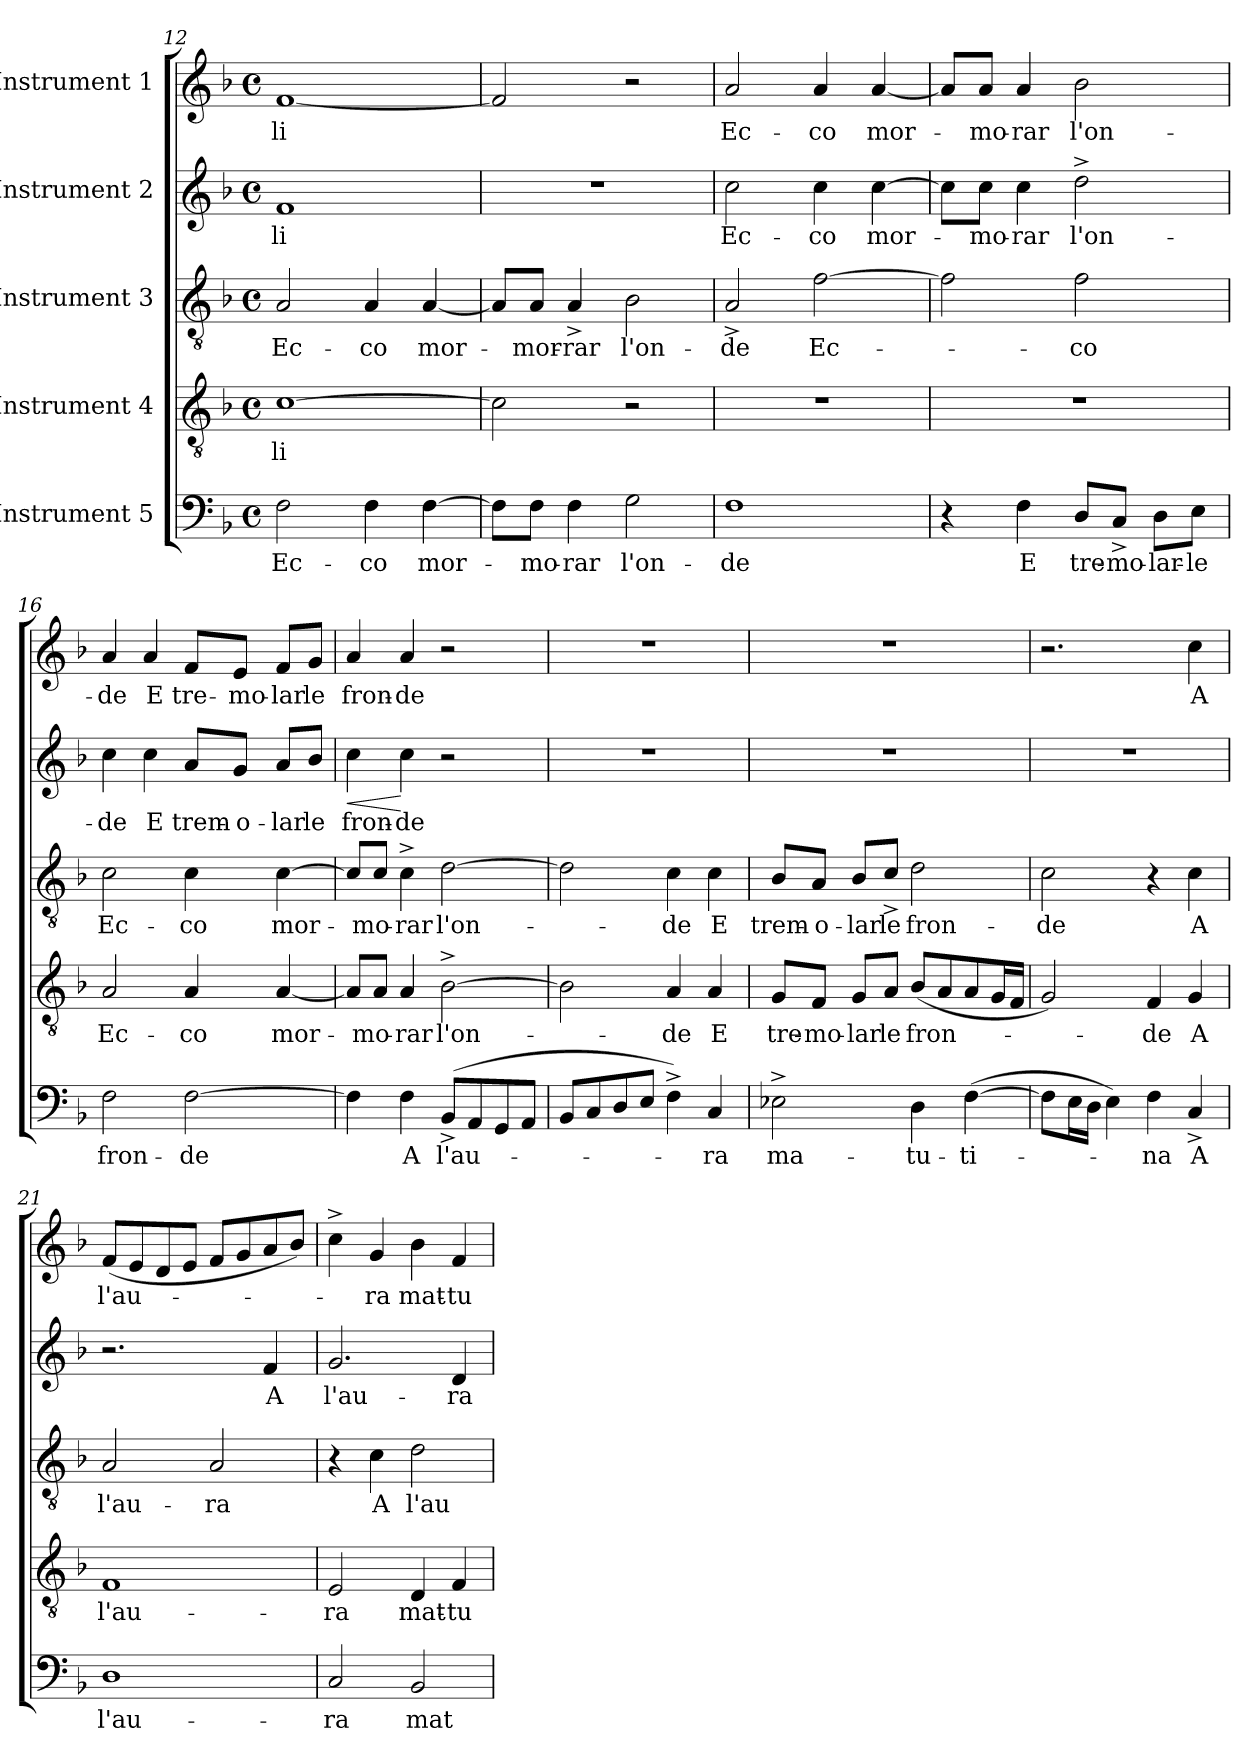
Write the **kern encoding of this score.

**kern	**text	**kern	**text	**kern	**text	**kern	**text	**dynam	**kern	**text
*part5	*part5	*part4	*part4	*part3	*part3	*part2	*part2	*part2	*part1	*part1
*staff5	*staff5	*staff4	*staff4	*staff3	*staff3	*staff2	*staff2	*staff2	*staff1	*staff1
*I"Instrument 5	*	*I"Instrument 4	*	*I"Instrument 3	*	*I"Instrument 2	*	*	*I"Instrument 1	*
!!LO:PB:g=z
*clefF4	*	*clefGv2	*	*clefGv2	*	*clefG2	*	*	*clefG2	*
*k[b-]	*	*k[b-]	*	*k[b-]	*	*k[b-]	*	*	*k[b-]	*
*F:	*	*F:	*	*F:	*	*F:	*	*	*F:	*
*M4/4	*	*M4/4	*	*M4/4	*	*M4/4	*	*	*M4/4	*
*met(c)	*	*met(c)	*	*met(c)	*	*met(c)	*	*	*met(c)	*
=12	=12	=12	=12	=12	=12	=12	=12	=12	=12	=12
!	!LO:LY:b	!	!LO:LY:b:cj	!	!LO:LY:b	!	!LO:LY:b:cj	!	!	!LO:LY:b:cj
2F\	Ec-	[>1c	-li	2A/	Ec-	1f	-li	.	[<1f	-li
!	!LO:LY:b:rj	!	!	!	!LO:LY:b:rj	!	!	!	!	!
4F\	-co	.	.	4A/	-co	.	.	.	.	.
!	!LO:LY:b	!	!	!	!LO:LY:b	!	!	!	!	!
[>4F\	mor-	.	.	[<4A/	mor-	.	.	.	.	.
=13	=13	=13	=13	=13	=13	=13	=13	=13	=13	=13
8F\L]	.	2c\]	.	8A/L]	.	1r	.	.	2f/]	.
!	!LO:LY:b	!	!	!	!LO:LY:b:cj	!	!	!	!	!
8F\J	-mo-	.	.	8A/J	-mor-	.	.	.	.	.
!	!LO:LY:b:rj	!	!	!	!LO:LY:b:rj	!	!	!	!	!
4F\	-rar	.	.	4A^>/	-rar	.	.	.	.	.
!	!LO:LY:b:cj	!	!	!	!LO:LY:b:cj	!	!	!	!	!
2G\	l'on-	2r	.	2B-\	l'on-	.	.	.	2r	.
=14	=14	=14	=14	=14	=14	=14	=14	=14	=14	=14
!	!LO:LY:b:cj	!	!	!	!LO:LY:b:cj	!	!LO:LY:b	!	!	!LO:LY:b
1F	-de	1r	.	2A^>/	-de	2cc\	Ec-	.	2a/	Ec-
!	!	!	!	!	!LO:LY:b	!	!LO:LY:b:rj	!	!	!LO:LY:b:rj
.	.	.	.	[>2f\	Ec-	4cc\	-co	.	4a/	-co
!	!	!	!	!	!	!	!LO:LY:b	!	!	!LO:LY:b
.	.	.	.	.	.	[>4cc\	mor-	.	[<4a/	mor-
=15	=15	=15	=15	=15	=15	=15	=15	=15	=15	=15
4r	.	1r	.	2f\]	.	8cc\L]	.	.	8a/L]	.
!	!	!	!	!	!	!	!LO:LY:b	!	!	!LO:LY:b
.	.	.	.	.	.	8cc\J	-mo-	.	8a/J	-mo-
!	!LO:LY:b:cj	!	!	!	!	!	!LO:LY:b:rj	!	!	!LO:LY:b:rj
4F\	E	.	.	.	.	4cc\	-rar	.	4a/	-rar
!	!LO:LY:b	!	!	!	!LO:LY:b:cj	!	!LO:LY:b:cj	!	!	!LO:LY:b:cj
8D/L	tre-	.	.	2f\	-co	2dd^>\	l'on-	.	2b-\	l'on-
!	!LO:LY:b:cj	!	!	!	!	!	!	!	!	!
8C^>/J	-mo-	.	.	.	.	.	.	.	.	.
!	!LO:LY:b:cj	!	!	!	!	!	!	!	!	!
8D\L	-lar-	.	.	.	.	.	.	.	.	.
!	!LO:LY:b:rj	!	!	!	!	!	!	!	!	!
8E\J	-le	.	.	.	.	.	.	.	.	.
=16	=16	=16	=16	=16	=16	=16	=16	=16	=16	=16
!	!LO:LY:b:cj	!	!LO:LY:b:cj	!	!LO:LY:b:cj	!	!LO:LY:b:cj	!	!	!LO:LY:b:cj
2F\	fron-	2A/	Ec-	2c\	Ec-	4cc\	-de	.	4a/	-de
!	!	!	!	!	!	!	!LO:LY:b:cj	!	!	!LO:LY:b:cj
.	.	.	.	.	.	4cc\	E	.	4a/	E
!	!LO:LY:b	!	!LO:LY:b:cj	!	!LO:LY:b:cj	!	!LO:LY:b:cj	!	!	!LO:LY:b
[>2F\	-de	4A/	-co	4c\	-co	8a/L	trem-	.	8f/L	tre-
!	!	!	!	!	!	!	!LO:LY:b:rj	!	!	!LO:LY:b:cj
.	.	.	.	.	.	8g/J	-o-	.	8e/J	-mo-
!	!	!	!LO:LY:b	!	!LO:LY:b	!	!LO:LY:b:cj	!	!	!LO:LY:b:rj
.	.	[>4A/	mor-	[>4c\	mor-	8a/L	-lar	.	8f/L	-lar
!	!	!	!	!	!	!	!LO:LY:b:cj	!	!	!LO:LY:b:cj
.	.	.	.	.	.	8b-/J	le	.	8g/J	le
!!LO:LB:g=z
=17	=17	=17	=17	=17	=17	=17	=17	=17	=17	=17
!	!	!	!	!	!	!	!LO:LY:b:cj	!LO:HP:b	!	!LO:LY:b:cj
4F\]	.	8A/L]	.	8c/L]	.	4cc\	fron-	<	4a/	fron-
!	!	!	!LO:LY:b	!	!LO:LY:b	!	!	!	!	!
.	.	8A/J	-mo-	8c/J	-mo-	.	.	.	.	.
!	!LO:LY:b:cj	!	!LO:LY:b:rj	!	!LO:LY:b:rj	!	!LO:LY:b:cj	!	!	!LO:LY:b:cj
4F\	A	4A/	-rar	4c^<\	-rar	4cc\	-de	[	4a/	-de
!	!LO:LY:b	!	!LO:LY:b	!	!LO:LY:b	!	!	!	!	!
(<8BB-^>/L	l'au-	[>2B-^<\	l'on-	[>2d\	l'on-	2r	.	.	2r	.
8AA/	.	.	.	.	.	.	.	.	.	.
8GG/	.	.	.	.	.	.	.	.	.	.
8AA/J	.	.	.	.	.	.	.	.	.	.
=18	=18	=18	=18	=18	=18	=18	=18	=18	=18	=18
8BB-/L	.	2B-\]	.	2d\]	.	1r	.	.	1r	.
8C/	.	.	.	.	.	.	.	.	.	.
8D/	.	.	.	.	.	.	.	.	.	.
8E/J	.	.	.	.	.	.	.	.	.	.
!	!	!	!LO:LY:b:cj	!	!LO:LY:b:cj	!	!	!	!	!
4F^<\)	.	4A/	-de	4c\	-de	.	.	.	.	.
!	!LO:LY:b:cj	!	!LO:LY:b:cj	!	!LO:LY:b:cj	!	!	!	!	!
4C/	-ra	4A/	E	4c\	E	.	.	.	.	.
=19	=19	=19	=19	=19	=19	=19	=19	=19	=19	=19
!	!LO:LY:b:cj	!	!LO:LY:b	!	!LO:LY:b:cj	!	!	!	!	!
2E-X^<\	ma-	8G/L	tre-	8B-/L	trem-	1r	.	.	1r	.
!	!	!	!LO:LY:b:cj	!	!LO:LY:b:rj	!	!	!	!	!
.	.	8F/J	-mo-	8A/J	-o-	.	.	.	.	.
!	!	!	!LO:LY:b:rj	!	!LO:LY:b:cj	!	!	!	!	!
.	.	8G/L	-lar	8B-/L	-lar	.	.	.	.	.
!	!	!	!LO:LY:b:cj	!	!LO:LY:b:cj	!	!	!	!	!
.	.	8A/J	le	8c^>/J	le	.	.	.	.	.
!	!LO:LY:b:cj	!	!LO:LY:b	!	!LO:LY:b:cj	!	!	!	!	!
4D\	-tu-	(<8B-/L	fron-	2d\	fron-	.	.	.	.	.
.	.	8A/	.	.	.	.	.	.	.	.
!	!LO:LY:b:cj	!	!	!	!	!	!	!	!	!
(>[>4F\	-ti-	8A/	.	.	.	.	.	.	.	.
.	.	16G/	.	.	.	.	.	.	.	.
.	.	16F/J	.	.	.	.	.	.	.	.
=20	=20	=20	=20	=20	=20	=20	=20	=20	=20	=20
!	!	!	!	!	!LO:LY:b:cj	!	!	!	!	!
8F\L]	.	2G/)	.	2c\	-de	1r	.	.	2.r	.
16E\	.	.	.	.	.	.	.	.	.	.
16D\J	.	.	.	.	.	.	.	.	.	.
4E\)	.	.	.	.	.	.	.	.	.	.
!	!LO:LY:b:cj	!	!LO:LY:b:cj	!	!	!	!	!	!	!
4F\	-na	4F/	-de	4r	.	.	.	.	.	.
!	!LO:LY:b:cj	!	!LO:LY:b:cj	!	!LO:LY:b:cj	!	!	!	!	!LO:LY:b:cj
4C^>/	A	4G/	A	4c\	A	.	.	.	4cc\	A
=21	=21	=21	=21	=21	=21	=21	=21	=21	=21	=21
!	!LO:LY:b:cj	!	!LO:LY:b:cj	!	!LO:LY:b:cj	!	!	!	!	!LO:LY:b
1D	l'au-	1F	l'au-	2A/	l'au-	2.r	.	.	(<8f/L	l'au-
.	.	.	.	.	.	.	.	.	8e/	.
.	.	.	.	.	.	.	.	.	8d/	.
.	.	.	.	.	.	.	.	.	8e/J	.
!	!	!	!	!	!LO:LY:b:cj	!	!	!	!	!
.	.	.	.	2A/	-ra	.	.	.	8f/L	.
.	.	.	.	.	.	.	.	.	8g/	.
!	!	!	!	!	!	!	!LO:LY:b:cj	!	!	!
.	.	.	.	.	.	4f/	A	.	8a/	.
.	.	.	.	.	.	.	.	.	8b-/J)	.
!!LO:PB:g=z
=22	=22	=22	=22	=22	=22	=22	=22	=22	=22	=22
!	!LO:LY:b:cj	!	!LO:LY:b:cj	!	!	!	!LO:LY:b:cj	!	!	!
2C/	-ra	2E/	-ra	4r	.	2.g/	l'au-	.	4cc^<\	.
!	!	!	!	!	!LO:LY:b:cj	!	!	!	!	!LO:LY:b:cj
.	.	.	.	4c\	A	.	.	.	4g/	-ra
!	!LO:LY:b:cj	!	!LO:LY:b:cj	!	!LO:LY:b:cj	!	!	!	!	!LO:LY:b:cj
2BB-/	mat-	4D/	mat-	2d\	l'au-	.	.	.	4b-\	mat-
!	!	!	!LO:LY:b:rj	!	!	!	!LO:LY:b:cj	!	!	!LO:LY:b:rj
.	.	4F/	-tu-	.	.	4d/	-ra	.	4f/	-tu-
=	=	=	=	=	=	=	=	=	=	=
*-	*-	*-	*-	*-	*-	*-	*-	*-	*-	*-
